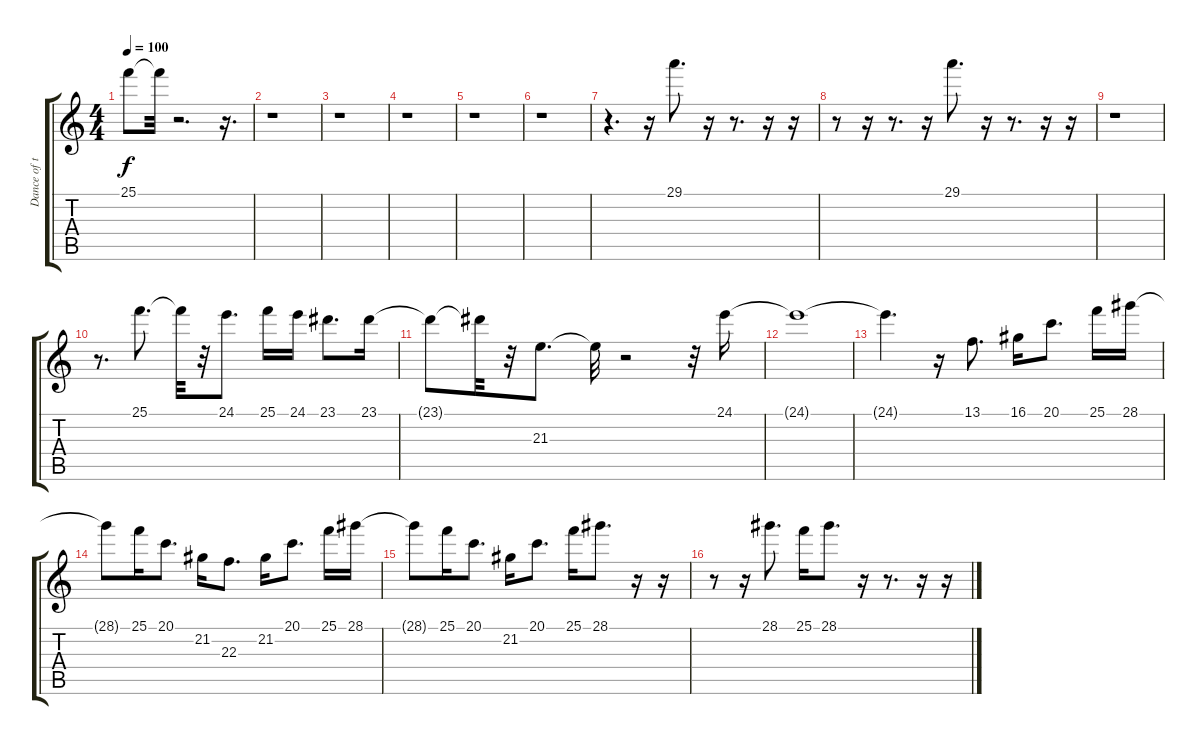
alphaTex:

\track ("Dance of the knights" "Dance of t") {instrument piccolo}
\staff {score tabs}
\tuning (E4 B3 G3 D3 A2 E2) {hide}
\ts (4 4)
\tempo 100
\clef g2
\ks c
25.1{t}.8{dy f} 25.1{t}.32 r.2{d} r.16{d} |
r.1 |
r.1 |
r.1 |
r.1 |
r.1 |
r.4{d} r.16 29.1.8{d} r.16 r.8{d} r.16 r.16 |
r.8 r.16 r.8{d} r.16 29.1.8{d} r.16 r.8{d} r.16 r.16 |
r.1 |
r.8{d} 25.1.8{d} 25.1{t}.32 r.32 24.1.8{d} 25.1.16 24.1.16 23.1.8{d} 23.1.16 |
23.1{t}.8 23.1{t}.32 r.32 21.3.8{d} 21.3{t}.32 r.2 r.32 24.1.16 |
24.1{t}.1 |
24.1{t}.4{d} r.16 13.1.8{d} 16.1.16 20.1.8{d} 25.1.16 28.1.16 |
28.1{t}.8 25.1.16 20.1.8{d} 21.2.16 22.3.8{d} 21.2.16 20.1.8{d} 25.1.16 28.1.16 |
28.1{t}.8 25.1.16 20.1.8{d} 21.2.16 20.1.8{d} 25.1.16 28.1.8{d} r.16 r.16 |
r.8 r.16 28.1.8{d} 25.1.16 28.1.8{d} r.16 r.8{d} r.16 r.16
